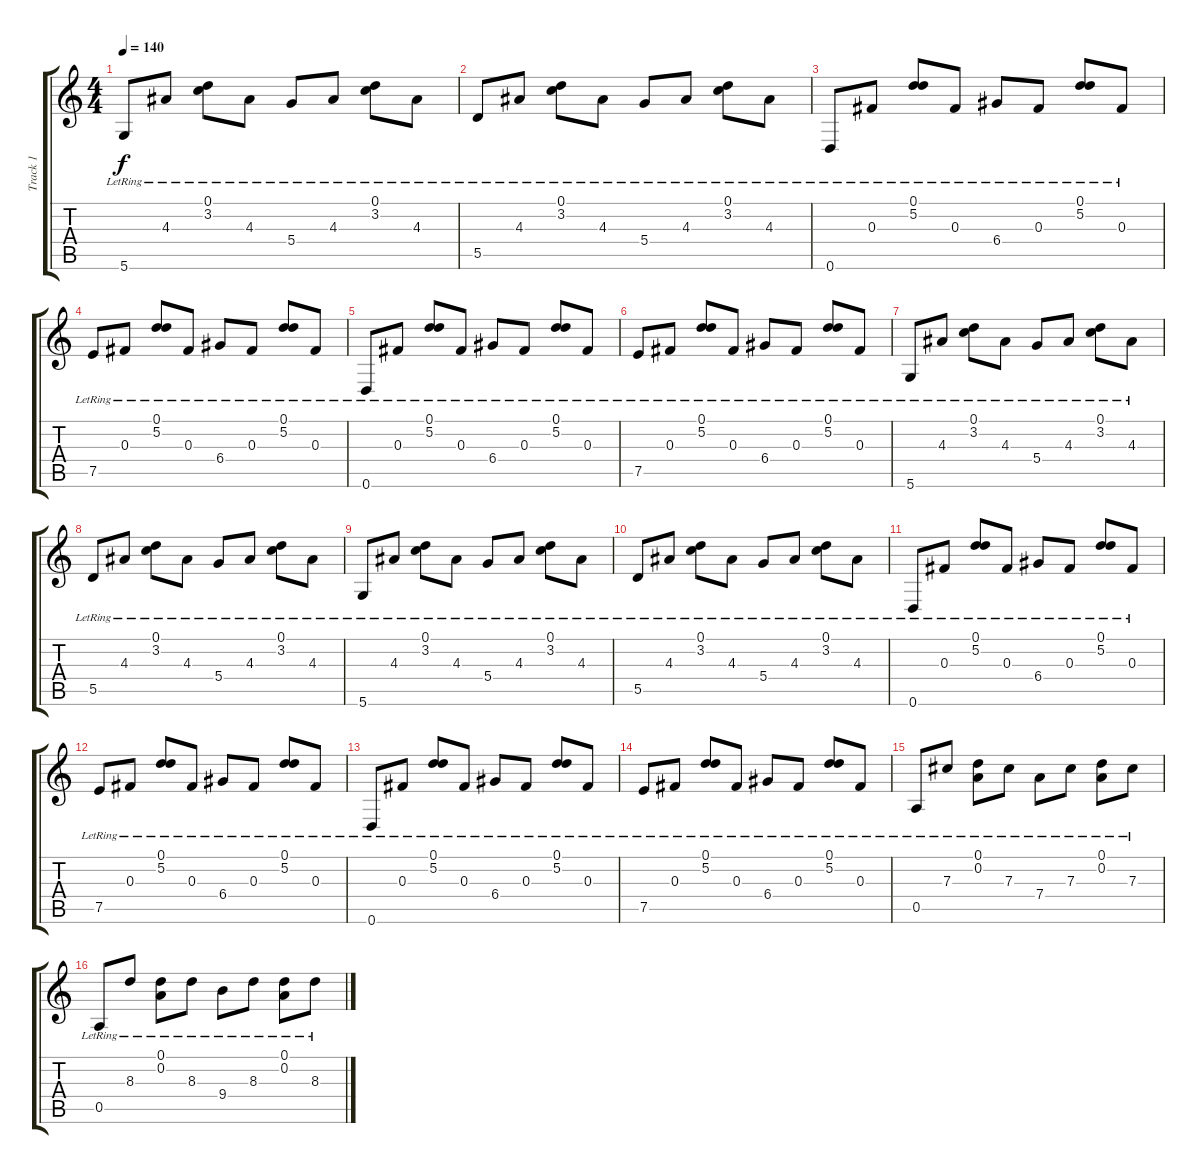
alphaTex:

\track ("Track 1" "Track 1") {instrument acousticguitarnylon}
\staff {score tabs}
\tuning (D4 A3 Gb3 D3 A2 D2) {hide}
\ts (4 4)
\tempo 140
\clef g2
\ks c
5.6{lr}.8{dy f} 4.3{lr}.8 (0.1{lr} 3.2{lr}).8 4.3{lr}.8 5.4{lr}.8 4.3{lr}.8 (0.1{lr} 3.2{lr}).8 4.3{lr}.8 |
5.5{lr}.8 4.3{lr}.8 (0.1{lr} 3.2{lr}).8 4.3{lr}.8 5.4{lr}.8 4.3{lr}.8 (0.1{lr} 3.2{lr}).8 4.3{lr}.8 |
0.6{lr}.8 0.3{lr}.8 (0.1{lr} 5.2{lr}).8 0.3{lr}.8 6.4{lr}.8 0.3{lr}.8 (0.1{lr} 5.2{lr}).8 0.3{lr}.8 |
7.5{lr}.8 0.3{lr}.8 (0.1{lr} 5.2{lr}).8 0.3{lr}.8 6.4{lr}.8 0.3{lr}.8 (0.1{lr} 5.2{lr}).8 0.3{lr}.8 |
0.6{lr}.8 0.3{lr}.8 (0.1{lr} 5.2{lr}).8 0.3{lr}.8 6.4{lr}.8 0.3{lr}.8 (0.1{lr} 5.2{lr}).8 0.3{lr}.8 |
7.5{lr}.8 0.3{lr}.8 (0.1{lr} 5.2{lr}).8 0.3{lr}.8 6.4{lr}.8 0.3{lr}.8 (0.1{lr} 5.2{lr}).8 0.3{lr}.8 |
5.6{lr}.8 4.3{lr}.8 (0.1{lr} 3.2{lr}).8 4.3{lr}.8 5.4{lr}.8 4.3{lr}.8 (0.1{lr} 3.2{lr}).8 4.3{lr}.8 |
5.5{lr}.8 4.3{lr}.8 (0.1{lr} 3.2{lr}).8 4.3{lr}.8 5.4{lr}.8 4.3{lr}.8 (0.1{lr} 3.2{lr}).8 4.3{lr}.8 |
5.6{lr}.8 4.3{lr}.8 (0.1{lr} 3.2{lr}).8 4.3{lr}.8 5.4{lr}.8 4.3{lr}.8 (0.1{lr} 3.2{lr}).8 4.3{lr}.8 |
5.5{lr}.8 4.3{lr}.8 (0.1{lr} 3.2{lr}).8 4.3{lr}.8 5.4{lr}.8 4.3{lr}.8 (0.1{lr} 3.2{lr}).8 4.3{lr}.8 |
0.6{lr}.8 0.3{lr}.8 (0.1{lr} 5.2{lr}).8 0.3{lr}.8 6.4{lr}.8 0.3{lr}.8 (0.1{lr} 5.2{lr}).8 0.3{lr}.8 |
7.5{lr}.8 0.3{lr}.8 (0.1{lr} 5.2{lr}).8 0.3{lr}.8 6.4{lr}.8 0.3{lr}.8 (0.1{lr} 5.2{lr}).8 0.3{lr}.8 |
0.6{lr}.8 0.3{lr}.8 (0.1{lr} 5.2{lr}).8 0.3{lr}.8 6.4{lr}.8 0.3{lr}.8 (0.1{lr} 5.2{lr}).8 0.3{lr}.8 |
7.5{lr}.8 0.3{lr}.8 (0.1{lr} 5.2{lr}).8 0.3{lr}.8 6.4{lr}.8 0.3{lr}.8 (0.1{lr} 5.2{lr}).8 0.3{lr}.8 |
0.5{lr}.8 7.3{lr}.8 (0.1{lr} 0.2{lr}).8 7.3{lr}.8 7.4{lr}.8 7.3{lr}.8 (0.1{lr} 0.2{lr}).8 7.3{lr}.8 |
0.5{lr}.8 8.3{lr}.8 (0.1{lr} 0.2{lr}).8 8.3{lr}.8 9.4{lr}.8 8.3{lr}.8 (0.1{lr} 0.2{lr}).8 8.3{lr}.8
